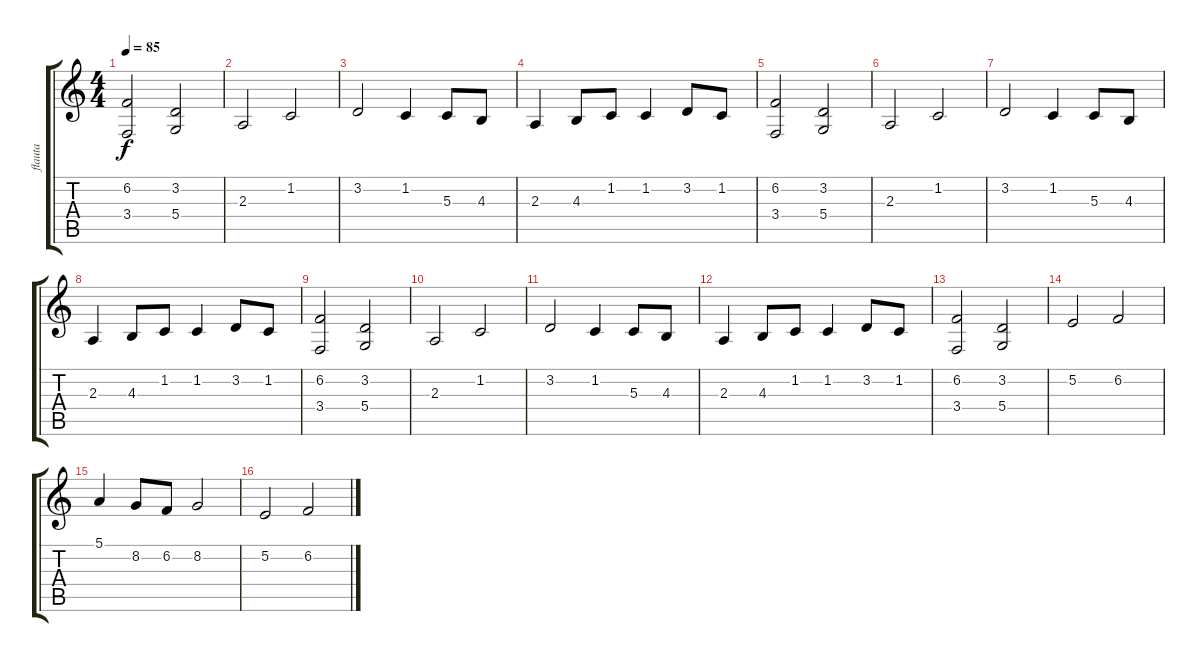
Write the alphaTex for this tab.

\track ("flauta" "flauta") {instrument clarinet}
\staff {score tabs}
\tuning (E4 B3 G3 D3 A2 E2) {hide}
\ts (4 4)
\tempo 85
\clef g2
\ks c
(6.2 3.4).2{dy f} (3.2 5.4).2 |
2.3.2 1.2.2 |
3.2.2 1.2.4 5.3.8 4.3.8 |
2.3.4 4.3.8 1.2.8 1.2.4 3.2.8 1.2.8 |
(6.2 3.4).2 (3.2 5.4).2 |
2.3.2 1.2.2 |
3.2.2 1.2.4 5.3.8 4.3.8 |
2.3.4 4.3.8 1.2.8 1.2.4 3.2.8 1.2.8 |
(6.2 3.4).2 (3.2 5.4).2 |
2.3.2 1.2.2 |
3.2.2 1.2.4 5.3.8 4.3.8 |
2.3.4 4.3.8 1.2.8 1.2.4 3.2.8 1.2.8 |
(6.2 3.4).2 (3.2 5.4).2 |
5.2.2 6.2.2 |
5.1.4 8.2.8 6.2.8 8.2.2 |
5.2.2 6.2.2
